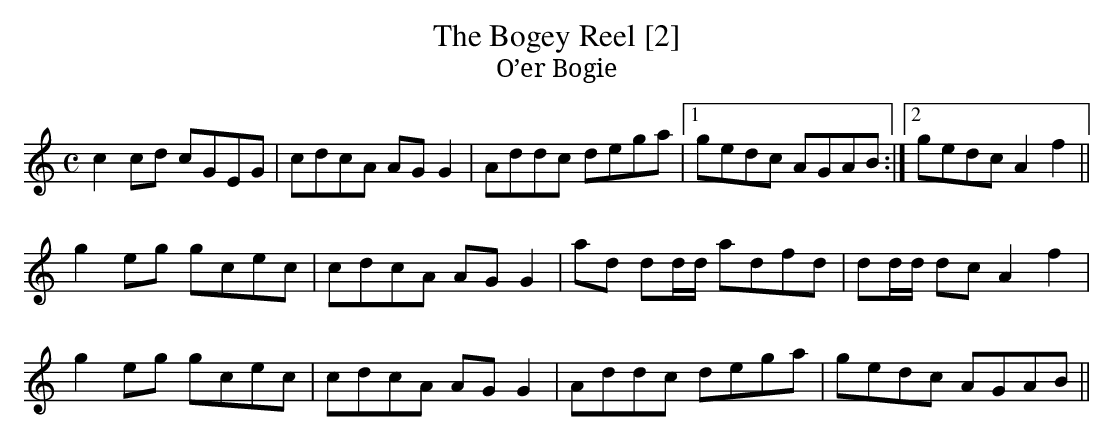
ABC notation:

X:1
T:Bogey Reel [2], The
T:O’er Bogie
M:C
L:1/8
K:C
c2 cd cGEG|cdcA AG G2|Addc dega|1 gedc AGAB:|2 gedc A2f2||
g2 eg gcec|cdcA AG G2|ad dd/d/ adfd|dd/d/ dc A2f2|
g2 eg gcec|cdcA AG G2|Addc dega|gedc AGAB||
